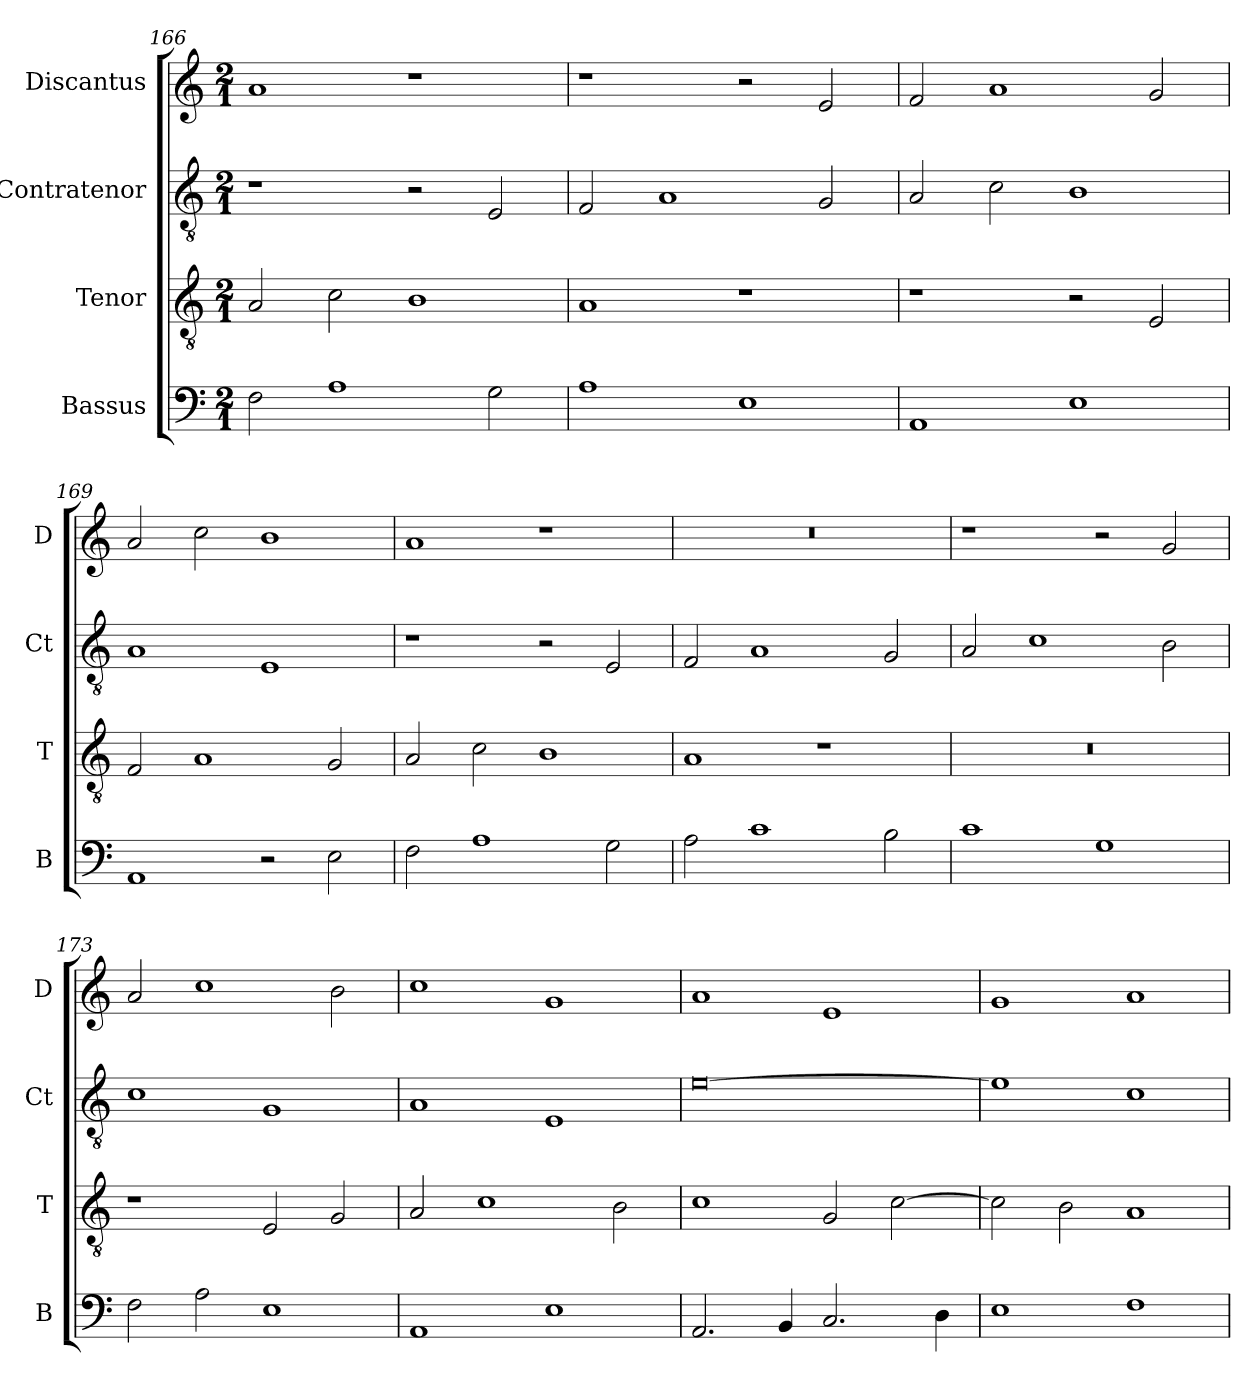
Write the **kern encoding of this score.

**kern	**kern	**kern	**kern
*part4	*part3	*part2	*part1
*staff4	*staff3	*staff2	*staff1
*I"Bassus	*I"Tenor	*I"Contratenor	*I"Discantus
*I'B	*I'T	*I'Ct	*I'D
*clefF4	*clefGv2	*clefGv2	*clefG2
*k[]	*k[]	*k[]	*k[]
*M2/1	*M2/1	*M2/1	*M2/1
=166	=166	=166	=166
2F\	2A/	1r	1a
1A	2c\	.	.
.	1B	2r	1r
2G\	.	2E/	.
=167	=167	=167	=167
1A	1A	2F/	1r
.	.	1A	.
1E	1r	.	2r
.	.	2G/	2e/
=168	=168	=168	=168
1AA	1r	2A/	2f/
.	.	2c\	1a
1E	2r	1B	.
.	2E/	.	2g/
=169	=169	=169	=169
1AA	2F/	1A	2a/
.	1A	.	2cc\
2r	.	1E	1b
2E\	2G/	.	.
=170	=170	=170	=170
2F\	2A/	1r	1a
1A	2c\	.	.
.	1B	2r	1r
2G\	.	2E/	.
=171	=171	=171	=171
2A\	1A	2F/	0r
1c	.	1A	.
.	1r	.	.
2B\	.	2G/	.
=172	=172	=172	=172
1c	0r	2A/	1r
.	.	1c	.
1G	.	.	2r
.	.	2B\	2g/
=173	=173	=173	=173
2F\	1r	1c	2a/
2A\	.	.	1cc
1E	2E/	1G	.
.	2G/	.	2b\
=174	=174	=174	=174
1AA	2A/	1A	1cc
.	1c	.	.
1E	.	1E	1g
.	2B\	.	.
=175	=175	=175	=175
2.AA/	1c	[0e	1a
4BB/	.	.	.
2.C/	2G/	.	1e
.	[2c\	.	.
4D\	.	.	.
=176	=176	=176	=176
1E	2c\]	1e]	1g
.	2B\	.	.
1F	1A	1c	1a
=	=	=	=
*-	*-	*-	*-
